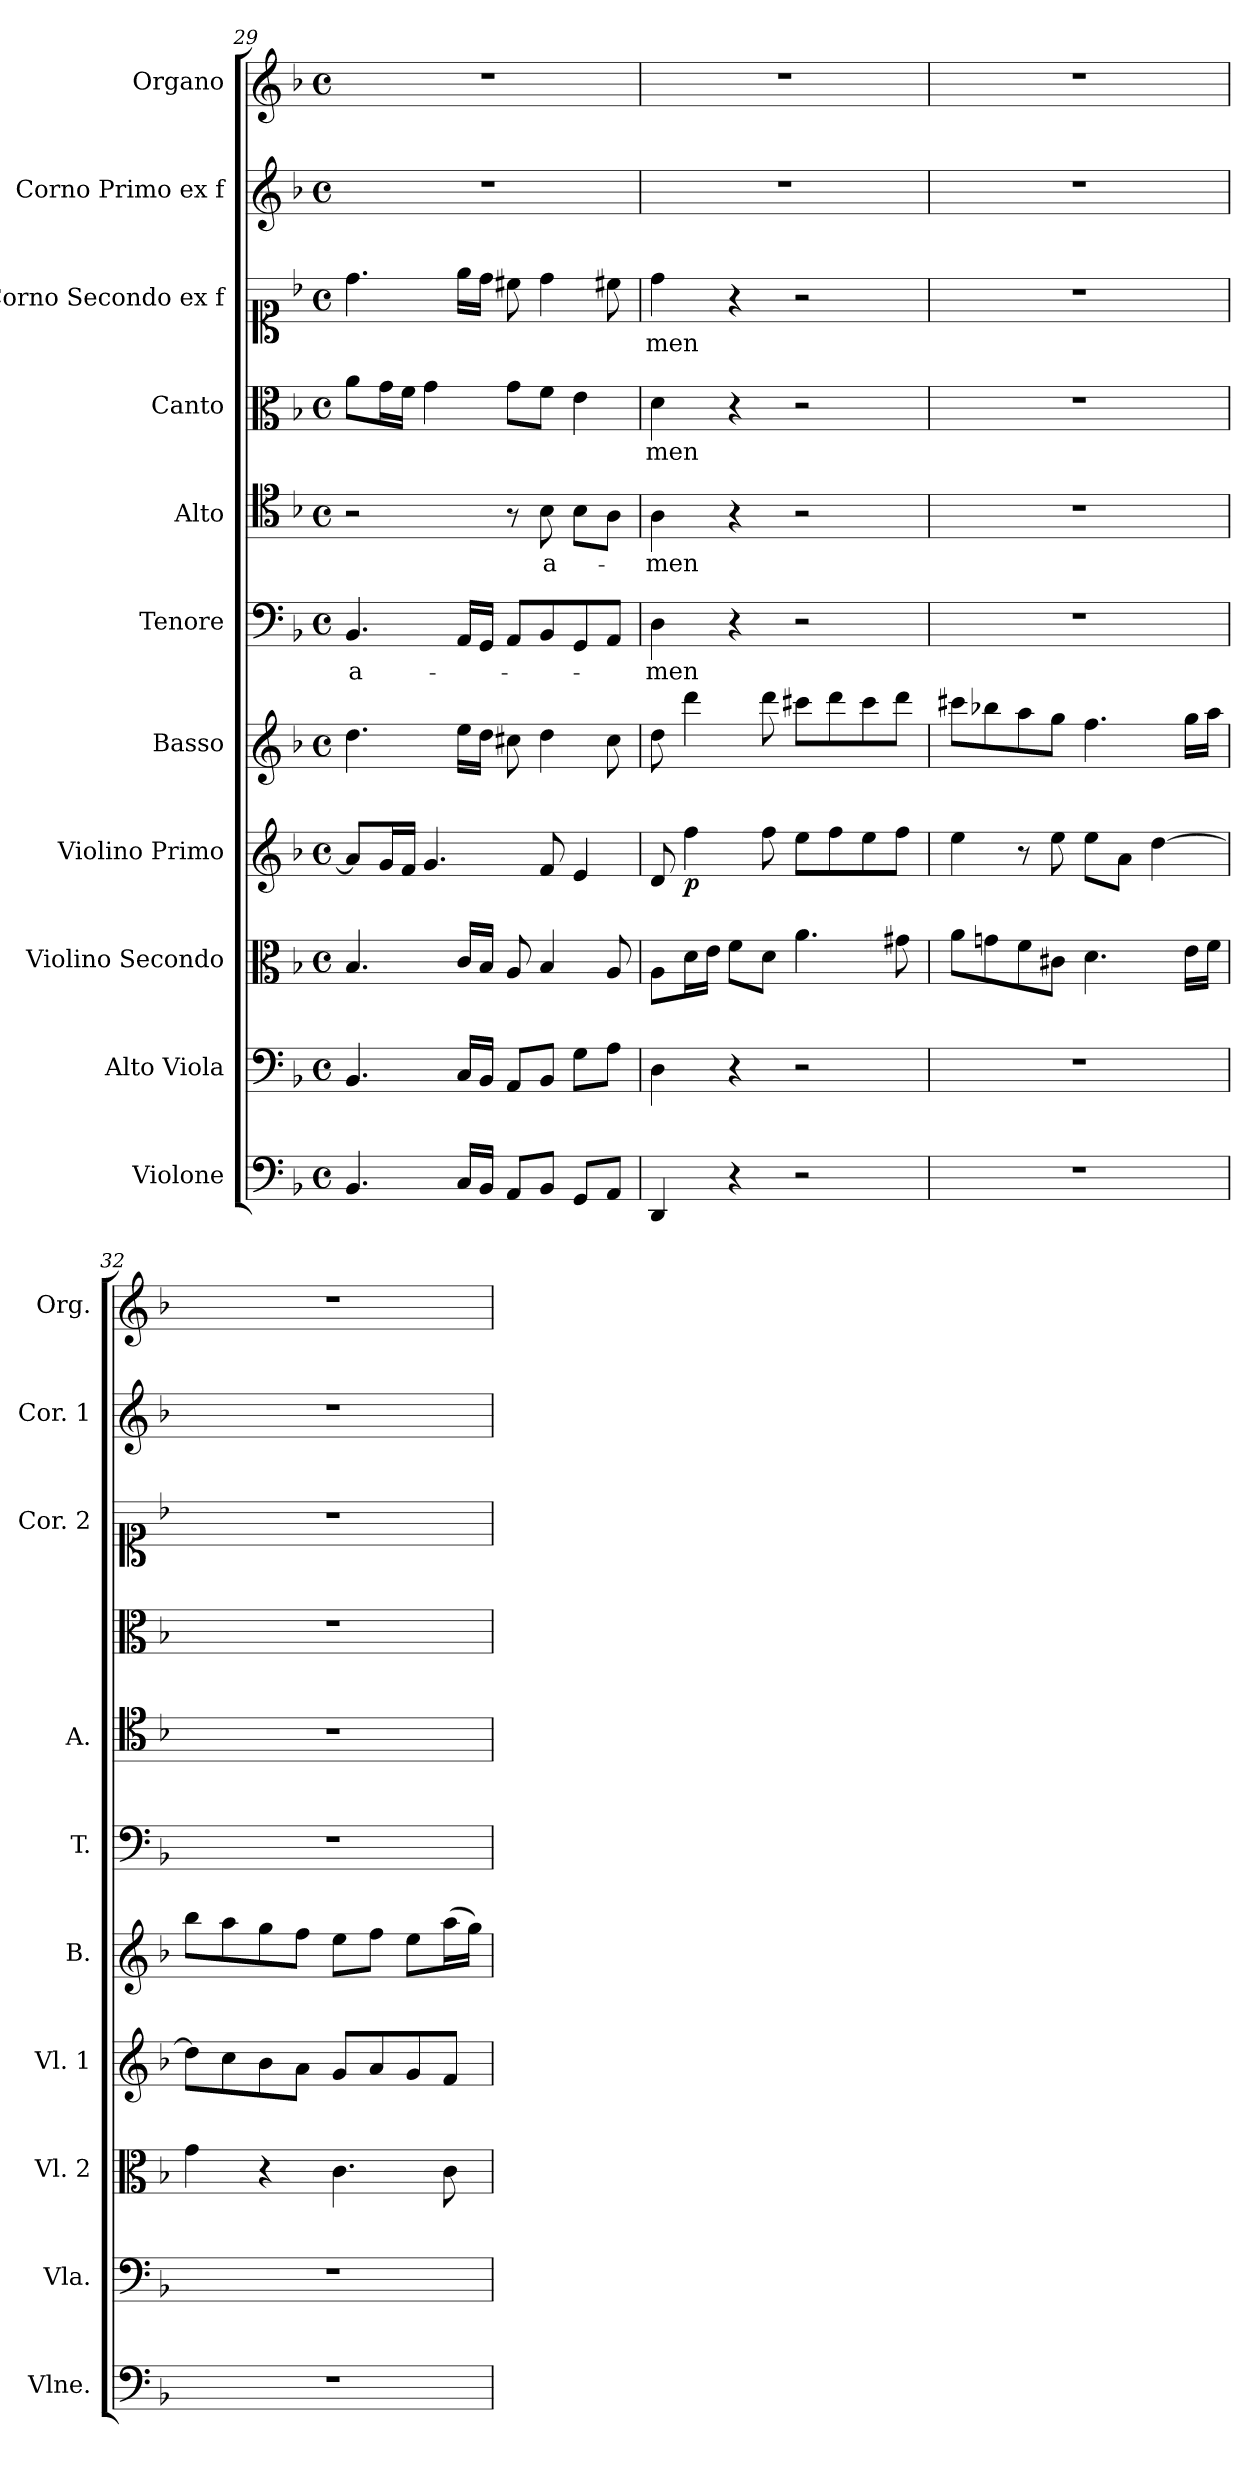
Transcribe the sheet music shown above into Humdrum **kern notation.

**kern	**kern	**kern	**kern	**dynam	**kern	**kern	**text	**kern	**text	**kern	**text	**kern	**text	**kern	**kern
*part11	*part10	*part9	*part8	*part8	*part7	*part6	*part6	*part5	*part5	*part4	*part4	*part3	*part3	*part2	*part1
*staff11	*staff10	*staff9	*staff8	*staff8	*staff7	*staff6	*staff6	*staff5	*staff5	*staff4	*staff4	*staff3	*staff3	*staff2	*staff1
*I"Violone	*I"Alto Viola	*I"Violino Secondo	*I"Violino Primo	*	*I"Basso	*I"Tenore	*	*I"Alto	*	*I"Canto	*	*I"Corno Secondo ex f	*	*I"Corno Primo ex f	*I"Organo
*I'Vlne.	*I'Vla.	*I'Vl. 2	*I'Vl. 1	*	*I'B.	*I'T.	*	*I'A.	*	*	*	*I'Cor. 2	*	*I'Cor. 1	*I'Org.
*clefF4	*clefF4	*clefC3	*clefG2	*	*clefG2	*clefF4	*	*clefC4	*	*clefC3	*	*clefC1	*	*clefG2	*clefG2
*	*ITrd7c12	*	*	*	*	*	*	*	*	*	*	*	*	*ITrd0c7	*ITrd0c7
*k[b-]	*k[b-]	*k[b-]	*k[b-]	*	*k[b-]	*k[b-]	*	*k[b-]	*	*k[b-]	*	*k[b-]	*	*k[b-]	*k[b-]
*M4/4	*M4/4	*M4/4	*M4/4	*	*M4/4	*M4/4	*	*M4/4	*	*M4/4	*	*M4/4	*	*M4/4	*M4/4
*met(c)	*met(c)	*met(c)	*met(c)	*	*met(c)	*met(c)	*	*met(c)	*	*met(c)	*	*met(c)	*	*met(c)	*met(c)
=29	=29	=29	=29	=29	=29	=29	=29	=29	=29	=29	=29	=29	=29	=29	=29
4.BB-/	4.BBB-/	4.B-/	8a/L]	.	4.dd\	4.BB-/	a-	2r	.	8a\L	.	4.dd\	.	1r	1r
.	.	.	16g/L	.	.	.	.	.	.	16g\L	.	.	.	.	.
.	.	.	16f/JJ	.	.	.	.	.	.	16f\JJ	.	.	.	.	.
.	.	.	4.g/	.	.	.	.	.	.	4g\	.	.	.	.	.
16C/LL	16CC/LL	16c/LL	.	.	16ee\LL	16AA/LL	.	.	.	.	.	16ee\LL	.	.	.
16BB-/JJ	16BBB-/JJ	16B-/JJ	.	.	16dd\JJ	16GG/JJ	.	.	.	.	.	16dd\JJ	.	.	.
8AA/L	8AAA/L	8A/	.	.	8cc#X\	8AA/L	.	8r	.	8g\L	.	8cc#X\	.	.	.
8BB-/J	8BBB-/J	4B-/	8f/	.	4dd\	8BB-/	.	8B-\	a-	8f\J	.	4dd\	.	.	.
8GG/L	8GG\L	.	4e/	.	.	8GG/	.	8B-\L	.	4e\	.	.	.	.	.
8AA/J	8AA\J	8A/	.	.	8cc#\	8AA/J	.	8A\J	.	.	.	8cc#X\	.	.	.
!!LO:PB:g=z
=30	=30	=30	=30	=30	=30	=30	=30	=30	=30	=30	=30	=30	=30	=30	=30
4DD/	4DD\	8A\L	8d/	.	8dd\	4D\	-men	4A\	-men	4d\	-men	4dd\	-men	1r	1r
!	!	!	!	!LO:DY:b	!	!	!	!	!	!	!	!	!	!	!
.	.	16d\L	4ff\	p	4ddd\	.	.	.	.	.	.	.	.	.	.
.	.	16e\JJ	.	.	.	.	.	.	.	.	.	.	.	.	.
4r	4r	8f\L	.	.	.	4r	.	4r	.	4r	.	4r	.	.	.
.	.	8d\J	8ff\	.	8ddd\	.	.	.	.	.	.	.	.	.	.
2r	2r	4.a\	8ee\L	.	8ccc#X\L	2r	.	2r	.	2r	.	2r	.	.	.
.	.	.	8ff\	.	8ddd\	.	.	.	.	.	.	.	.	.	.
.	.	.	8ee\	.	8ccc#\	.	.	.	.	.	.	.	.	.	.
.	.	8g#X\	8ff\J	.	8ddd\J	.	.	.	.	.	.	.	.	.	.
=31	=31	=31	=31	=31	=31	=31	=31	=31	=31	=31	=31	=31	=31	=31	=31
1r	1r	8a\L	4ee\	.	8ccc#X\L	1r	.	1r	.	1r	.	1r	.	1r	1r
.	.	8gn\	.	.	8bb-X\	.	.	.	.	.	.	.	.	.	.
.	.	8f\	8r	.	8aa\	.	.	.	.	.	.	.	.	.	.
.	.	8c#X\J	8ee\	.	8gg\J	.	.	.	.	.	.	.	.	.	.
.	.	4.d\	8ee\L	.	4.ff\	.	.	.	.	.	.	.	.	.	.
.	.	.	8a\J	.	.	.	.	.	.	.	.	.	.	.	.
.	.	.	[4dd\	.	.	.	.	.	.	.	.	.	.	.	.
.	.	16e\LL	.	.	16gg\LL	.	.	.	.	.	.	.	.	.	.
.	.	16f\JJ	.	.	16aa\JJ	.	.	.	.	.	.	.	.	.	.
=32	=32	=32	=32	=32	=32	=32	=32	=32	=32	=32	=32	=32	=32	=32	=32
1r	1r	4g\	8dd\L]	.	8bb-\L	1r	.	1r	.	1r	.	1r	.	1r	1r
.	.	.	8cc\	.	8aa\	.	.	.	.	.	.	.	.	.	.
.	.	4r	8b-\	.	8gg\	.	.	.	.	.	.	.	.	.	.
.	.	.	8a\J	.	8ff\J	.	.	.	.	.	.	.	.	.	.
.	.	4.c\	8g/L	.	8ee\L	.	.	.	.	.	.	.	.	.	.
.	.	.	8a/	.	8ff\J	.	.	.	.	.	.	.	.	.	.
.	.	.	8g/	.	8ee\L	.	.	.	.	.	.	.	.	.	.
.	.	8c\	8f/J	.	(>16aa\L	.	.	.	.	.	.	.	.	.	.
.	.	.	.	.	16gg\JJ)	.	.	.	.	.	.	.	.	.	.
=	=	=	=	=	=	=	=	=	=	=	=	=	=	=	=
*-	*-	*-	*-	*-	*-	*-	*-	*-	*-	*-	*-	*-	*-	*-	*-
